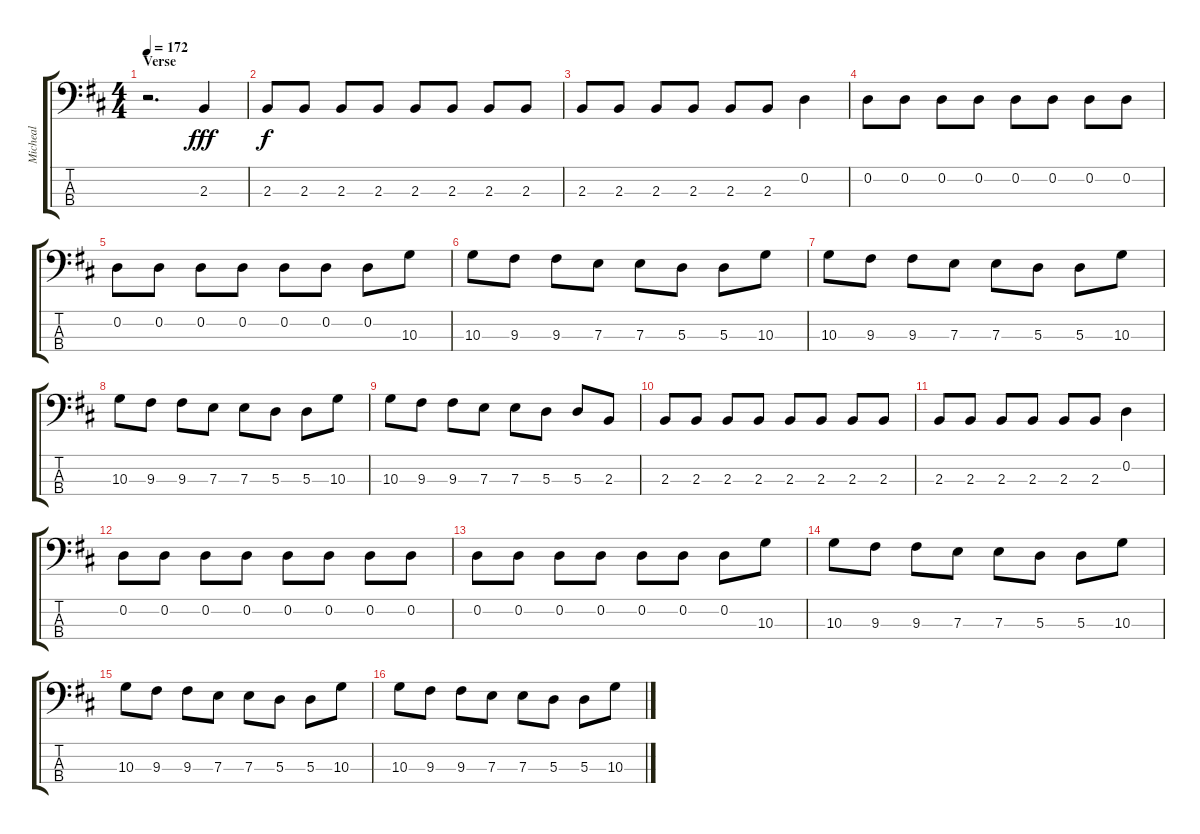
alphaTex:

\track ("Micheal" "Micheal") {instrument electricbassfinger}
\staff {score tabs}
\tuning (G2 D2 A1 E1) {hide}
\ts (4 4)
\section ("" "Verse")
\tempo 172
\clef f4
\ks d
r.2{d dy fff instrument electricbassfinger} 2.3.4 |
2.3.8{dy f} 2.3.8 2.3.8 2.3.8 2.3.8 2.3.8 2.3.8 2.3.8 |
2.3.8 2.3.8 2.3.8 2.3.8 2.3.8 2.3.8 0.2.4 |
0.2.8 0.2.8 0.2.8 0.2.8 0.2.8 0.2.8 0.2.8 0.2.8 |
0.2.8 0.2.8 0.2.8 0.2.8 0.2.8 0.2.8 0.2.8 10.3.8 |
10.3.8 9.3.8 9.3.8 7.3.8 7.3.8 5.3.8 5.3.8 10.3.8 |
10.3.8 9.3.8 9.3.8 7.3.8 7.3.8 5.3.8 5.3.8 10.3.8 |
10.3.8 9.3.8 9.3.8 7.3.8 7.3.8 5.3.8 5.3.8 10.3.8 |
10.3.8 9.3.8 9.3.8 7.3.8 7.3.8 5.3.8 5.3.8 2.3.8 |
2.3.8 2.3.8 2.3.8 2.3.8 2.3.8 2.3.8 2.3.8 2.3.8 |
2.3.8 2.3.8 2.3.8 2.3.8 2.3.8 2.3.8 0.2.4 |
0.2.8 0.2.8 0.2.8 0.2.8 0.2.8 0.2.8 0.2.8 0.2.8 |
0.2.8 0.2.8 0.2.8 0.2.8 0.2.8 0.2.8 0.2.8 10.3.8 |
10.3.8 9.3.8 9.3.8 7.3.8 7.3.8 5.3.8 5.3.8 10.3.8 |
10.3.8 9.3.8 9.3.8 7.3.8 7.3.8 5.3.8 5.3.8 10.3.8 |
10.3.8 9.3.8 9.3.8 7.3.8 7.3.8 5.3.8 5.3.8 10.3.8
